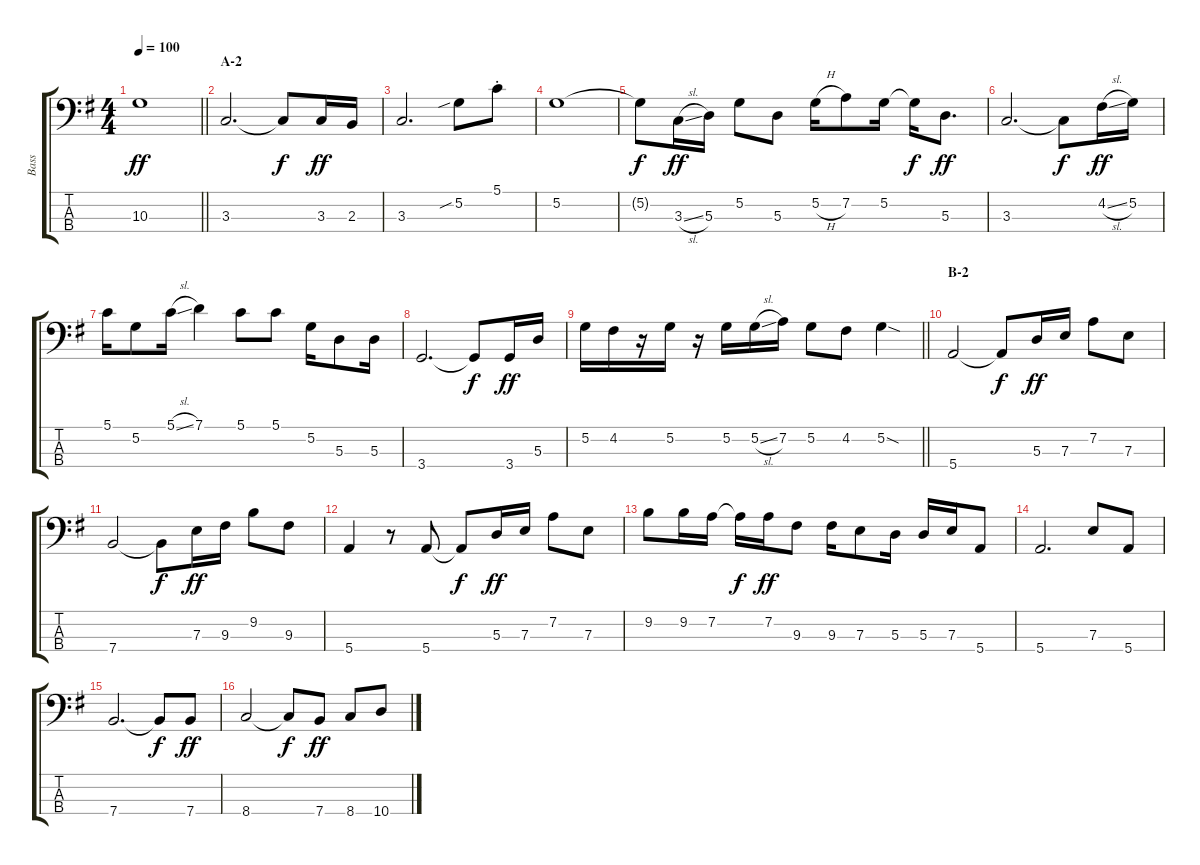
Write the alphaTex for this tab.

\track ("Bass" "Bass") {instrument electricbassfinger}
\staff {score tabs}
\tuning (G2 D2 A1 E1) {hide}
\ts (4 4)
\tempo 100
\clef f4
\barLineRight lightlight
\ks g
10.3.1{dy ff} |
\section ("" "A-2")
3.3.2{d} 3.3{t}.8{dy f} 3.3.16{dy ff} 2.3.16 |
3.3.2{d} 5.2{sib}.8 5.1{st}.8 |
5.2.1 |
5.2{t}.8{dy f} 3.3{sl}.16{dy ff} 5.3.16 5.2.8 5.3.8 5.2{h}.16 7.2.8 5.2.16 5.2{t}.16{dy f} 5.3.8{d dy ff} |
3.3.2{d} 3.3{t}.8{dy f} 4.2{sl}.16{dy ff} 5.2.16 |
5.1.16 5.2.8 5.1{sl}.16 7.1.4 5.1.8 5.1.8 5.2.16 5.3.8 5.3.16 |
3.4.2{d} 3.4{t}.8{dy f} 3.4.16{dy ff} 5.3.16 |
\barLineRight lightlight
5.2.16 4.2.16 r.16 5.2.16 r.16 5.2.16 5.2{sl}.16 7.2.16 5.2.8 4.2.8 5.2{sod}.4 |
\section ("" "B-2")
5.4.2 5.4{t}.8{dy f} 5.3.16{dy ff} 7.3.16 7.2.8 7.3.8 |
7.4.2 7.4{t}.8{dy f} 7.3.16{dy ff} 9.3.16 9.2.8 9.3.8 |
5.4.4 r.8 5.4.8 5.4{t}.8{dy f} 5.3.16{dy ff} 7.3.16 7.2.8 7.3.8 |
9.2.8 9.2.16 7.2.16 7.2{t}.16{dy f} 7.2.16{dy ff} 9.3.8 9.3.16 7.3.8 5.3.16 5.3.16 7.3.16 5.4.8 |
5.4.2{d} 7.3.8 5.4.8 |
7.4.2{d} 7.4{t}.8{dy f} 7.4.8{dy ff} |
8.4.2 8.4{t}.8{dy f} 7.4.8{dy ff} 8.4.8 10.4.8
